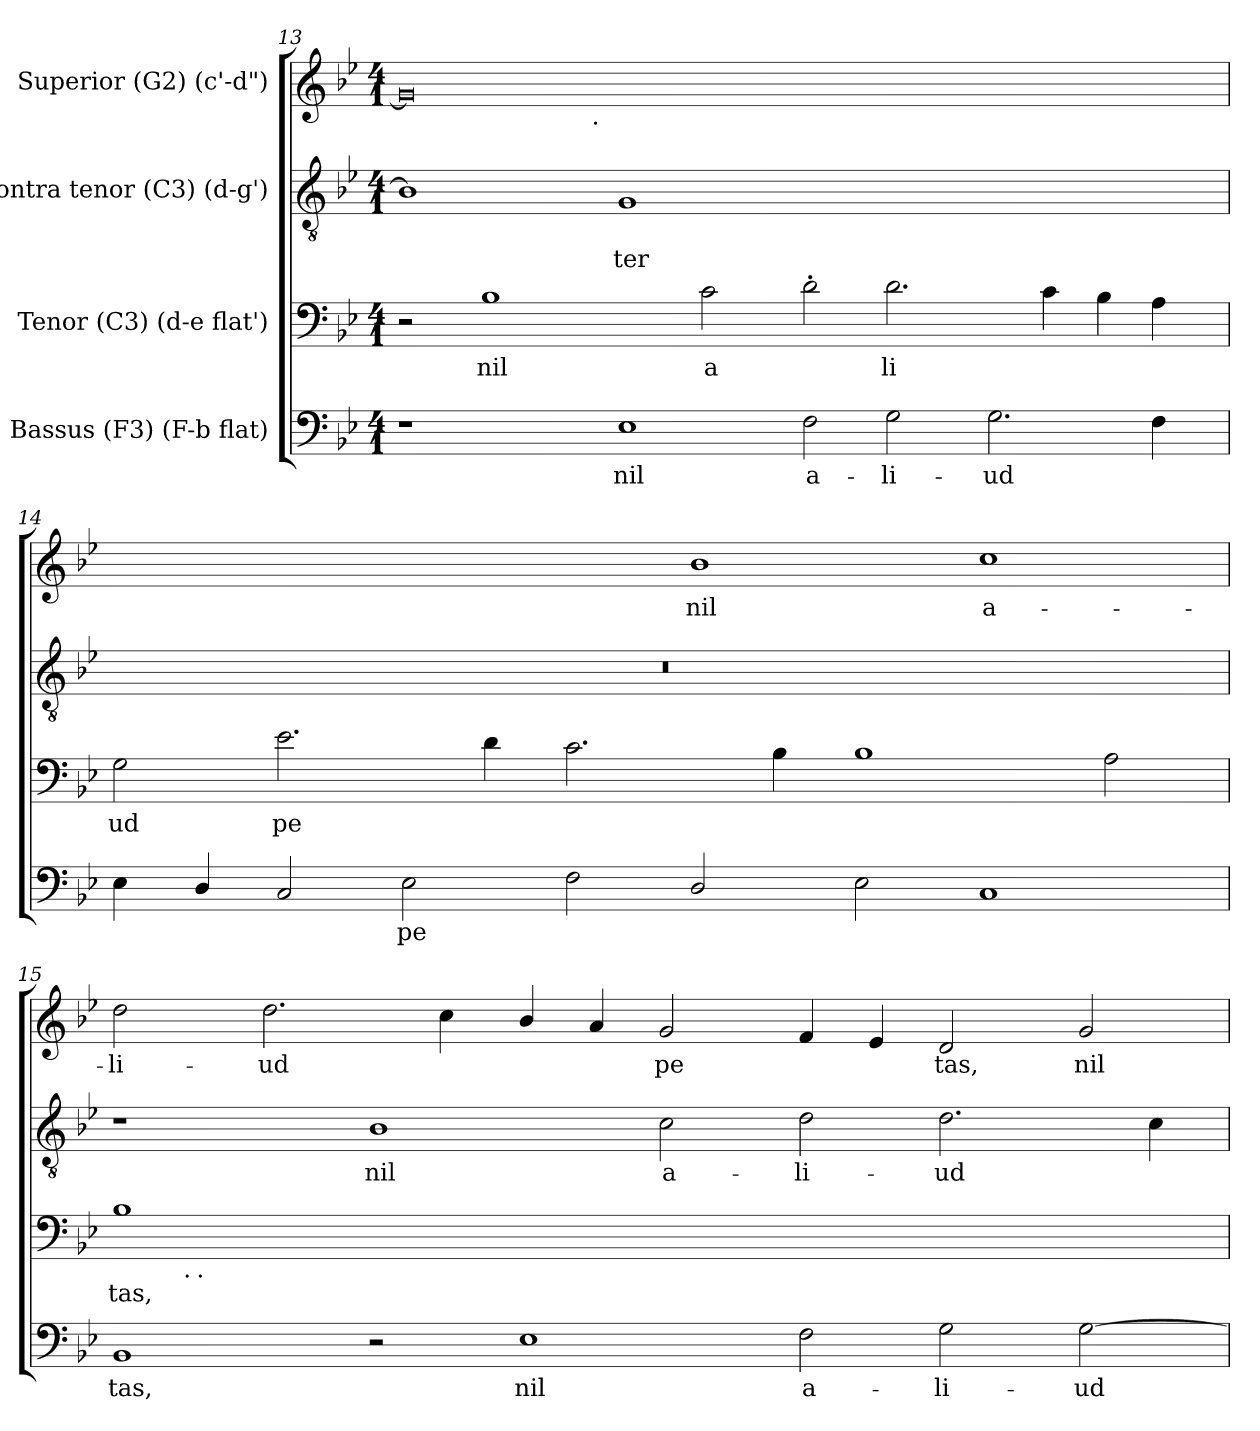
**kern	**text	**kern	**text	**kern	**text	**text	**kern	**text
*part4	*part4	*part3	*part3	*part2	*part2	*part2	*part1	*part1
*staff4	*staff4	*staff3	*staff3	*staff2	*staff2	*staff2	*staff1	*staff1
*I"Bassus (F3)  (F-b flat)	*	*I"Tenor (C3)  (d-e flat')	*	*I"Contra tenor (C3)  (d-g')	*	*	*I"Superior (G2)  (c'-d")	*
!!LO:PB:g=z
*clefF4	*	*clefF4	*	*clefGv2	*	*	*clefG2	*
*k[b-e-]	*	*k[b-e-]	*	*k[b-e-]	*	*	*k[b-e-]	*
*B-:	*	*B-:	*	*B-:	*	*	*B-:	*
*M4/1	*	*M4/1	*	*M4/1	*	*	*M4/1	*
=13	=13	=13	=13	=13	=13	=13	=13	=13
!	!	!	!	!	!LO:LY:b:cj	!LO:LY:b:cj	!	!LO:LY:b:cj
*	*	*	*	*	*	*	*^	*
1r	.	2r	.	1B-]	--	--	0g]	2ryy	.
!	!	!	!LO:LY:b:cj	!	!	!	!	!	!
.	.	1B-	nil	.	.	.	.	4ryy	.
.	.	.	.	.	.	.	.	8ryy	.
.	.	.	.	.	.	.	.	32.ryy	.
!	!	!	!	!	!	!	!	!LO:TX:b:t=.	!
.	.	.	.	.	.	.	.	1ryy	.
!	!LO:LY:b:cj	!	!	!	!LO:LY:b:cj	!LO:LY:b:cj	!	!	!
1E-	nil	.	.	1G	--	-ter	.	.	.
!	!	!	!LO:LY:b:cj	!	!	!	!	!	!
.	.	2c\	a-	.	.	.	.	.	.
.	.	.	.	.	.	.	.	1ryy	.
!	!LO:LY:b:cj	!	!LO:LY:b:cj	!	!	!	!	!	!
2F\	a-	2d'>\	--	0ryy	.	.	0ryy	.	.
!	!LO:LY:b:cj	!	!LO:LY:b:cj	!	!	!	!	!	!
2G\	-li-	2.d\	-li-	.	.	.	.	.	.
.	.	.	.	.	.	.	.	1ryy	.
!	!LO:LY:b:cj	!	!	!	!	!	!	!	!
2.G\	-ud	.	.	.	.	.	.	.	.
!	!	!	!LO:LY:b:cj	!	!	!	!	!	!
.	.	4c\	--	.	.	.	.	.	.
!	!	!	!LO:LY:b:cj	!	!	!	!	!	!
.	.	4B-\	--	.	.	.	.	.	.
!	!LO:LY:b:cj	!	!LO:LY:b:cj	!	!	!	!	!	!
4F\	.	4A\	--	.	.	.	.	.	.
.	.	.	.	.	.	.	.	16ryy	.
.	.	.	.	.	.	.	.	64ryy	.
=14	=14	=14	=14	=14	=14	=14	=14	=14	=14
!	!LO:LY:b:cj	!	!LO:LY:b:cj	!	!	!	!	!	!
*	*	*	*	*	*	*	*v	*v	*
4E-\	.	2G\	-ud	00r	.	.	0ryy	.
!	!LO:LY:b:cj	!	!	!	!	!	!	!
4D/	.	.	.	.	.	.	.	.
!	!LO:LY:b:cj	!	!LO:LY:b:cj	!	!	!	!	!
2C/	.	2.e-\	pe-	.	.	.	.	.
!	!LO:LY:b:cj	!	!	!	!	!	!	!
2E-\	pe-	.	.	.	.	.	.	.
!	!	!	!LO:LY:b:cj	!	!	!	!	!
.	.	4d\	--	.	.	.	.	.
!	!LO:LY:b:cj	!	!LO:LY:b:cj	!	!	!	!	!
2F\	--	2.c\	--	.	.	.	.	.
!	!LO:LY:b:cj	!	!	!	!	!	!	!LO:LY:b:cj
2D/	--	.	.	.	.	.	1b-	nil
!	!	!	!LO:LY:b:cj	!	!	!	!	!
.	.	4B-\	--	.	.	.	.	.
!	!LO:LY:b:cj	!	!LO:LY:b:cj	!	!	!	!	!
2E-\	--	1B-	--	.	.	.	.	.
!	!LO:LY:b:cj	!	!	!	!	!	!	!LO:LY:b:cj
1C	--	.	.	.	.	.	1cc	a-
!	!	!	!LO:LY:b:cj	!	!	!	!	!
.	.	2A\	--	.	.	.	.	.
!!LO:LB:g=z
=15	=15	=15	=15	=15	=15	=15	=15	=15
!	!LO:LY:b:cj	!	!LO:LY:b:cj	!	!	!	!	!LO:LY:b:cj
*	*	*^	*	*	*	*	*	*
*	*	*	*^	*	*	*	*	*	*
1BB-	-tas,	1B-	4ryy	4ryy	-tas,	1r	.	.	2dd\	-li-
!	!	!	!LO:TX:b:t=.	!	!	!	!	!	!	!
.	.	.	4%15ryy	64ryy	.	.	.	.	.	.
!	!	!	!	!LO:TX:b:t=.	!	!	!	!	!	!
.	.	.	.	1ryy	.	.	.	.	.	.
!	!	!	!	!	!	!	!	!	!	!LO:LY:b:cj
.	.	.	.	.	.	.	.	.	2.dd\	-ud
!	!	!	!	!	!	!	!LO:LY:b:cj	!	!	!
2r	.	0.ryy	.	.	.	1B-	nil	.	.	.
!	!	!	!	!	!	!	!	!	!	!LO:LY:b:cj
.	.	.	.	.	.	.	.	.	4cc\	.
.	.	.	.	1ryy	.	.	.	.	.	.
!	!LO:LY:b:cj	!	!	!	!	!	!	!	!	!LO:LY:b:cj
1E-	nil	.	.	.	.	.	.	.	4b-/	.
!	!	!	!	!	!	!	!	!	!	!LO:LY:b:cj
.	.	.	.	.	.	.	.	.	4a/	.
!	!	!	!	!	!	!	!LO:LY:b:cj	!	!	!LO:LY:b:cj
.	.	.	.	.	.	2c\	a-	.	2g/	pe-
.	.	.	.	1ryy	.	.	.	.	.	.
!	!LO:LY:b:cj	!	!	!	!	!	!LO:LY:b:cj	!	!	!LO:LY:b:cj
2F\	a-	.	.	.	.	2d\	-li-	.	4f/	--
!	!	!	!	!	!	!	!	!	!	!LO:LY:b:cj
.	.	.	.	.	.	.	.	.	4e-/	--
!	!LO:LY:b:cj	!	!	!	!	!	!LO:LY:b:cj	!	!	!LO:LY:b:cj
2G\	-li-	.	.	.	.	2.d\	-ud	.	2d/	-tas,
.	.	.	.	2ryy	.	.	.	.	.	.
!	!LO:LY:b:cj	!	!	!	!	!	!	!	!	!LO:LY:b:cj
[>2G\	-ud	.	.	.	.	.	.	.	2g/	nil
!	!	!	!	!	!	!	!LO:LY:b:cj	!	!	!
.	.	.	.	.	.	4c\	.	.	.	.
.	.	.	.	8...ryy	.	.	.	.	.	.
*	*	*v	*v	*v	*	*	*	*	*	*
=	=	=	=	=	=	=	=	=
*-	*-	*-	*-	*-	*-	*-	*-	*-
